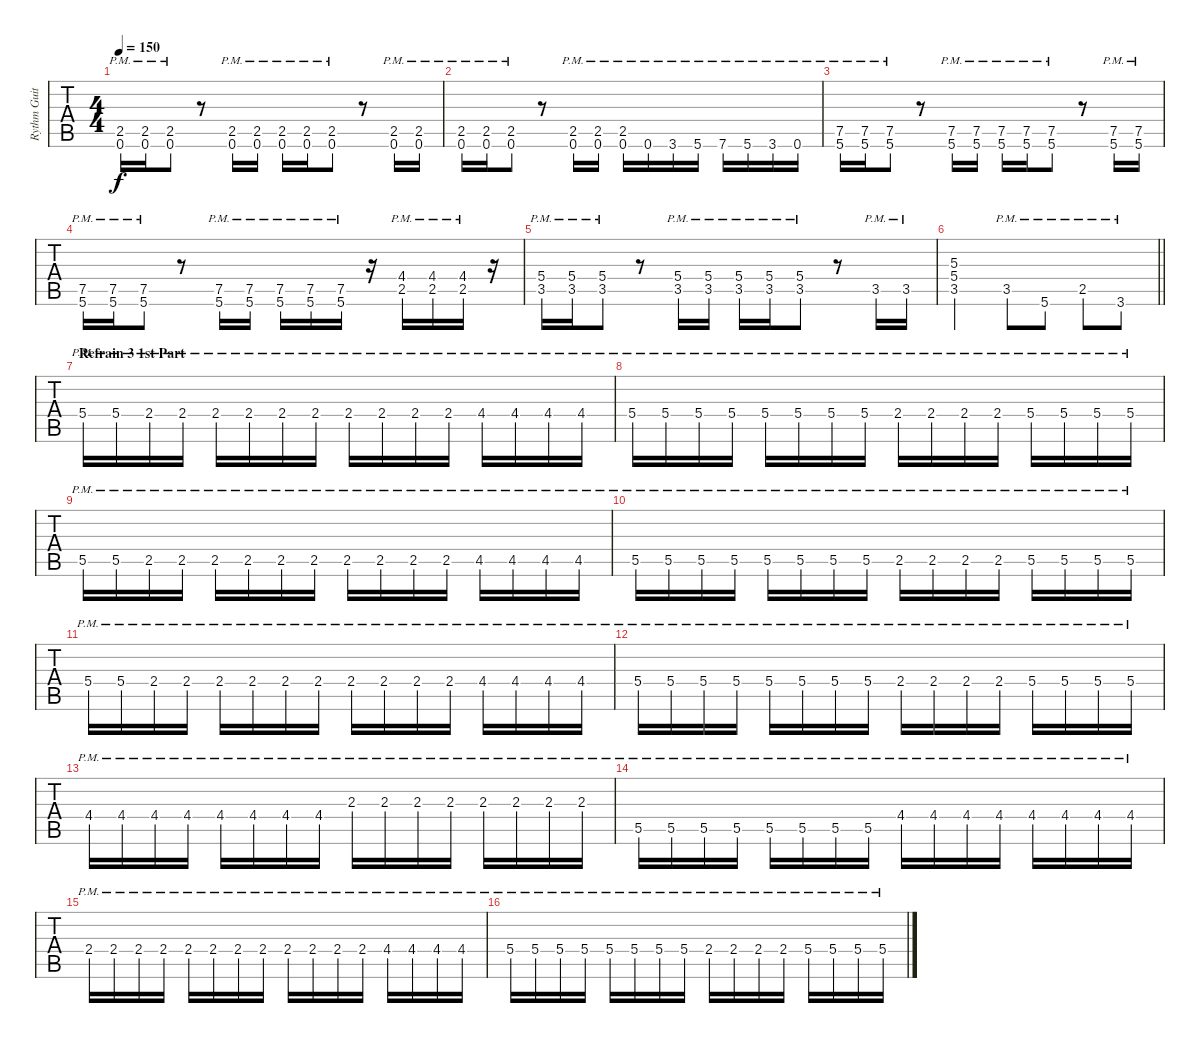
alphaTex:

\track ("Rythm Guitar (Jose A. Garrido)" "Rythm Guit") {instrument distortionguitar}
\staff {tabs}
\tuning (Eb4 Bb3 Gb3 Db3 Ab2 Eb2) {hide}
\ts (4 4)
\tempo 150
\clef g2
\ks c
(2.5{pm} 0.6{pm}).16{dy f} (2.5{pm} 0.6{pm}).16 (2.5{pm} 0.6{pm}).8 r.8 (2.5{pm} 0.6{pm}).16 (2.5{pm} 0.6{pm}).16 (2.5{pm} 0.6{pm}).16 (2.5{pm} 0.6{pm}).16 (2.5{pm} 0.6{pm}).8 r.8 (2.5{pm} 0.6{pm}).16 (2.5{pm} 0.6{pm}).16 |
(2.5{pm} 0.6{pm}).16 (2.5{pm} 0.6{pm}).16 (2.5{pm} 0.6{pm}).8 r.8 (2.5{pm} 0.6{pm}).16 (2.5{pm} 0.6{pm}).16 (2.5{pm} 0.6{pm}).16 0.6{pm}.16 3.6{pm}.16 5.6{pm}.16 7.6{pm}.16 5.6{pm}.16 3.6{pm}.16 0.6{pm}.16 |
(7.5{pm} 5.6{pm}).16 (7.5{pm} 5.6{pm}).16 (7.5{pm} 5.6{pm}).8 r.8 (7.5{pm} 5.6{pm}).16 (7.5{pm} 5.6{pm}).16 (7.5{pm} 5.6{pm}).16 (7.5{pm} 5.6{pm}).16 (7.5{pm} 5.6{pm}).8 r.8 (7.5{pm} 5.6{pm}).16 (7.5{pm} 5.6{pm}).16 |
(7.5{pm} 5.6{pm}).16 (7.5{pm} 5.6{pm}).16 (7.5{pm} 5.6{pm}).8 r.8 (7.5{pm} 5.6{pm}).16 (7.5{pm} 5.6{pm}).16 (7.5{pm} 5.6{pm}).16 (7.5{pm} 5.6{pm}).16 (7.5{pm} 5.6{pm}).16 r.16 (4.4{pm} 2.5{pm}).16 (4.4{pm} 2.5{pm}).16 (4.4{pm} 2.5{pm}).16 r.16 |
(5.4{pm} 3.5{pm}).16 (5.4{pm} 3.5{pm}).16 (5.4{pm} 3.5{pm}).8 r.8 (5.4{pm} 3.5{pm}).16 (5.4{pm} 3.5{pm}).16 (5.4{pm} 3.5{pm}).16 (5.4{pm} 3.5{pm}).16 (5.4{pm} 3.5{pm}).8 r.8 3.5{pm}.16 3.5{pm}.16 |
\barLineRight lightlight
(5.3 5.4 3.5).2 3.5{pm}.8 5.6{pm}.8 2.5{pm}.8 3.6{pm}.8 |
\section ("" "Refrain 3 1st Part")
5.4{pm}.16{volume 8 balance 5} 5.4{pm}.16 2.4{pm}.16 2.4{pm}.16 2.4{pm}.16 2.4{pm}.16 2.4{pm}.16 2.4{pm}.16 2.4{pm}.16 2.4{pm}.16 2.4{pm}.16 2.4{pm}.16 4.4{pm}.16 4.4{pm}.16 4.4{pm}.16 4.4{pm}.16 |
5.4{pm}.16 5.4{pm}.16 5.4{pm}.16 5.4{pm}.16 5.4{pm}.16 5.4{pm}.16 5.4{pm}.16 5.4{pm}.16 2.4{pm}.16 2.4{pm}.16 2.4{pm}.16 2.4{pm}.16 5.4{pm}.16 5.4{pm}.16 5.4{pm}.16 5.4{pm}.16 |
5.5{pm}.16 5.5{pm}.16 2.5{pm}.16 2.5{pm}.16 2.5{pm}.16 2.5{pm}.16 2.5{pm}.16 2.5{pm}.16 2.5{pm}.16 2.5{pm}.16 2.5{pm}.16 2.5{pm}.16 4.5{pm}.16 4.5{pm}.16 4.5{pm}.16 4.5{pm}.16 |
5.5{pm}.16 5.5{pm}.16 5.5{pm}.16 5.5{pm}.16 5.5{pm}.16 5.5{pm}.16 5.5{pm}.16 5.5{pm}.16 2.5{pm}.16 2.5{pm}.16 2.5{pm}.16 2.5{pm}.16 5.5{pm}.16 5.5{pm}.16 5.5{pm}.16 5.5{pm}.16 |
5.4{pm}.16 5.4{pm}.16 2.4{pm}.16 2.4{pm}.16 2.4{pm}.16 2.4{pm}.16 2.4{pm}.16 2.4{pm}.16 2.4{pm}.16 2.4{pm}.16 2.4{pm}.16 2.4{pm}.16 4.4{pm}.16 4.4{pm}.16 4.4{pm}.16 4.4{pm}.16 |
5.4{pm}.16 5.4{pm}.16 5.4{pm}.16 5.4{pm}.16 5.4{pm}.16 5.4{pm}.16 5.4{pm}.16 5.4{pm}.16 2.4{pm}.16 2.4{pm}.16 2.4{pm}.16 2.4{pm}.16 5.4{pm}.16 5.4{pm}.16 5.4{pm}.16 5.4{pm}.16 |
4.4{pm}.16 4.4{pm}.16 4.4{pm}.16 4.4{pm}.16 4.4{pm}.16 4.4{pm}.16 4.4{pm}.16 4.4{pm}.16 2.3{pm}.16 2.3{pm}.16 2.3{pm}.16 2.3{pm}.16 2.3{pm}.16 2.3{pm}.16 2.3{pm}.16 2.3{pm}.16 |
5.5{pm}.16 5.5{pm}.16 5.5{pm}.16 5.5{pm}.16 5.5{pm}.16 5.5{pm}.16 5.5{pm}.16 5.5{pm}.16 4.4{pm}.16 4.4{pm}.16 4.4{pm}.16 4.4{pm}.16 4.4{pm}.16 4.4{pm}.16 4.4{pm}.16 4.4{pm}.16 |
2.4{pm}.16 2.4{pm}.16 2.4{pm}.16 2.4{pm}.16 2.4{pm}.16 2.4{pm}.16 2.4{pm}.16 2.4{pm}.16 2.4{pm}.16 2.4{pm}.16 2.4{pm}.16 2.4{pm}.16 4.4{pm}.16 4.4{pm}.16 4.4{pm}.16 4.4{pm}.16 |
5.4{pm}.16 5.4{pm}.16 5.4{pm}.16 5.4{pm}.16 5.4{pm}.16 5.4{pm}.16 5.4{pm}.16 5.4{pm}.16 2.4{pm}.16 2.4{pm}.16 2.4{pm}.16 2.4{pm}.16 5.4{pm}.16 5.4{pm}.16 5.4{pm}.16 5.4{pm}.16
